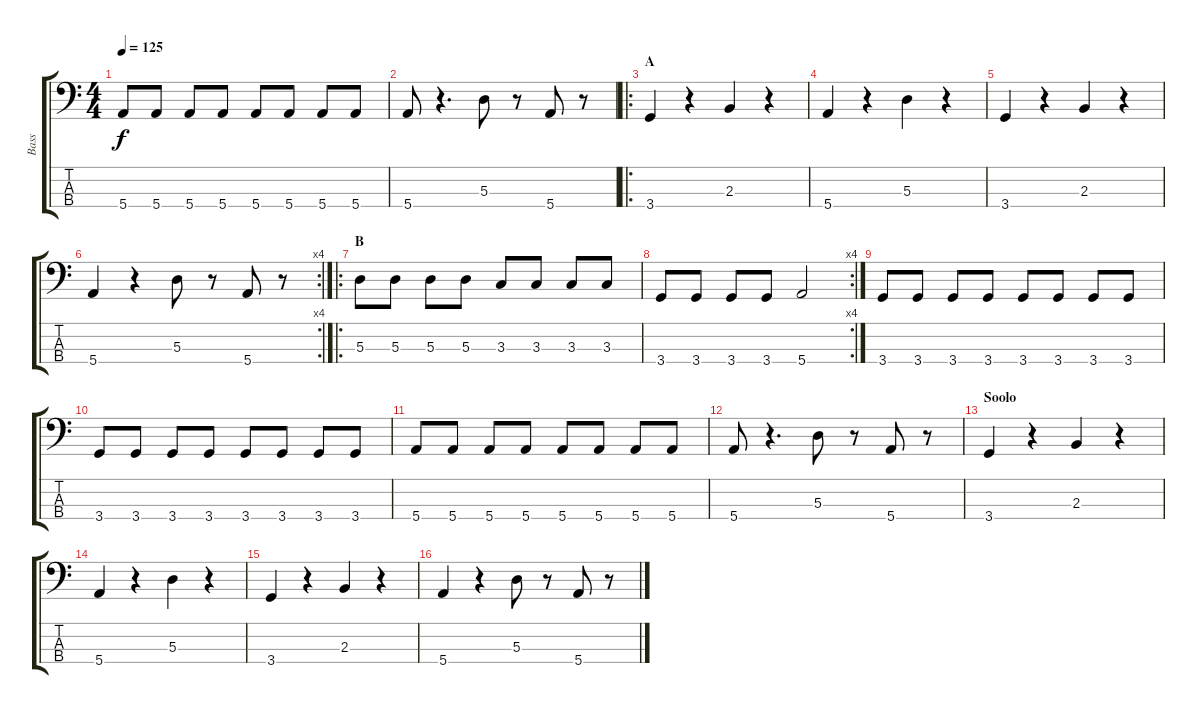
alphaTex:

\track ("Bass" "Bass") {instrument electricbasspick}
\staff {score tabs}
\tuning (G2 D2 A1 E1) {hide}
\ts (4 4)
\tempo 125
\clef f4
\ks c
5.4.8{dy f} 5.4.8 5.4.8 5.4.8 5.4.8 5.4.8 5.4.8 5.4.8 |
5.4.8 r.4{d} 5.3.8 r.8 5.4.8 r.8 |
\ro
\section ("" "A")
3.4.4 r.4 2.3.4 r.4 |
5.4.4 r.4 5.3.4 r.4 |
3.4.4 r.4 2.3.4 r.4 |
\rc 4
5.4.4 r.4 5.3.8 r.8 5.4.8 r.8 |
\ro
\section ("" "B")
5.3.8 5.3.8 5.3.8 5.3.8 3.3.8 3.3.8 3.3.8 3.3.8 |
\rc 4
3.4.8 3.4.8 3.4.8 3.4.8 5.4.2 |
3.4.8 3.4.8 3.4.8 3.4.8 3.4.8 3.4.8 3.4.8 3.4.8 |
3.4.8 3.4.8 3.4.8 3.4.8 3.4.8 3.4.8 3.4.8 3.4.8 |
5.4.8 5.4.8 5.4.8 5.4.8 5.4.8 5.4.8 5.4.8 5.4.8 |
5.4.8 r.4{d} 5.3.8 r.8 5.4.8 r.8 |
\section ("" "Soolo")
3.4.4 r.4 2.3.4 r.4 |
5.4.4 r.4 5.3.4 r.4 |
3.4.4 r.4 2.3.4 r.4 |
5.4.4 r.4 5.3.8 r.8 5.4.8 r.8
